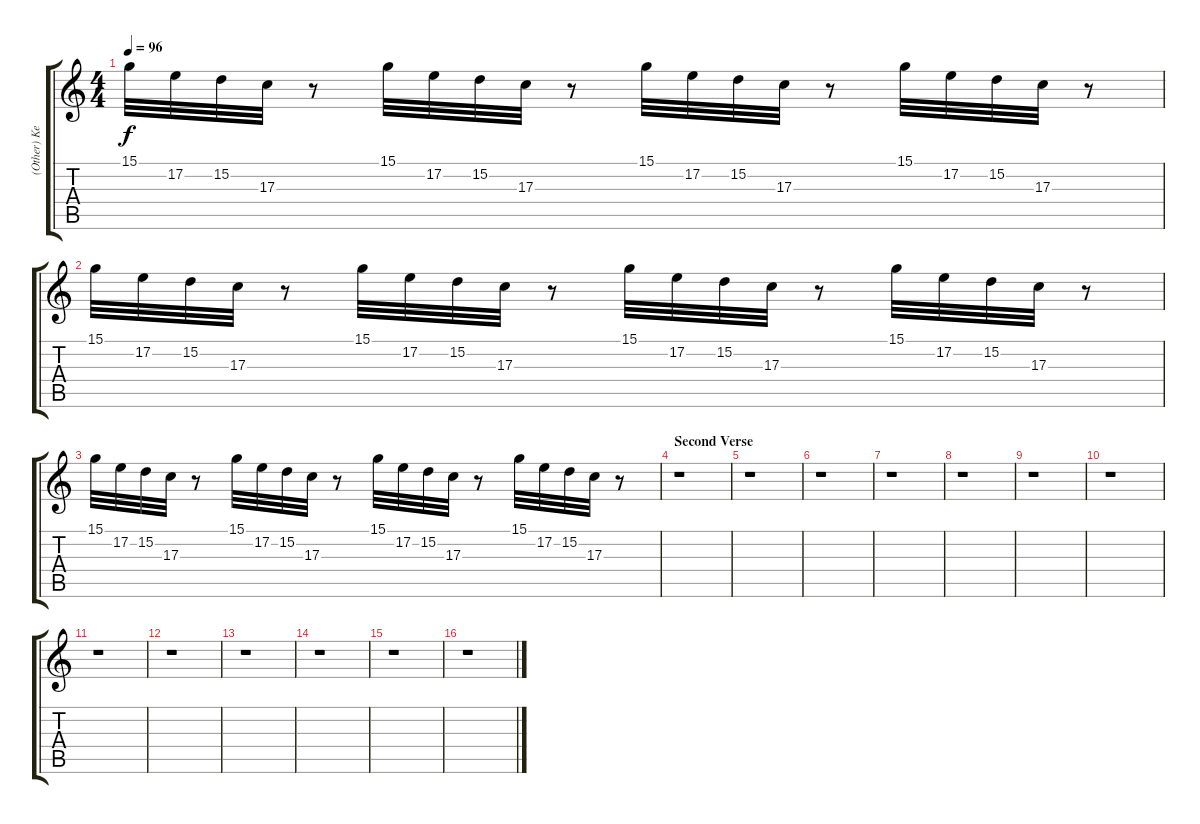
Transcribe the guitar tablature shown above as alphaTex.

\track ("(Other) Keys" "(Other) Ke") {instrument pad4choir}
\staff {score tabs}
\tuning (E4 B3 G3 D3 A2 E2) {hide}
\ts (4 4)
\tempo 96
\clef g2
\ks c
15.1.32{dy f} 17.2.32 15.2.32 17.3.32 r.8 15.1.32 17.2.32 15.2.32 17.3.32 r.8 15.1.32 17.2.32 15.2.32 17.3.32 r.8 15.1.32 17.2.32 15.2.32 17.3.32 r.8 |
15.1.32 17.2.32 15.2.32 17.3.32 r.8 15.1.32 17.2.32 15.2.32 17.3.32 r.8 15.1.32 17.2.32 15.2.32 17.3.32 r.8 15.1.32 17.2.32 15.2.32 17.3.32 r.8 |
15.1.32 17.2.32 15.2.32 17.3.32 r.8 15.1.32 17.2.32 15.2.32 17.3.32 r.8 15.1.32 17.2.32 15.2.32 17.3.32 r.8 15.1.32 17.2.32 15.2.32 17.3.32 r.8 |
\section ("" "Second Verse")
r.1 |
r.1 |
r.1 |
r.1 |
r.1 |
r.1 |
r.1 |
r.1 |
r.1 |
r.1 |
r.1 |
r.1 |
r.1
